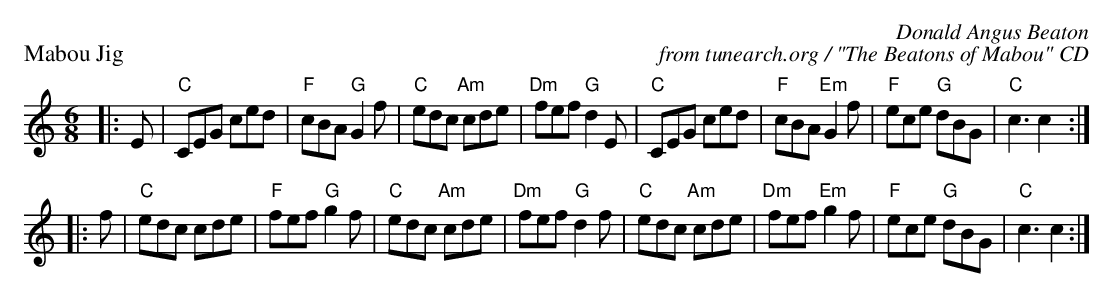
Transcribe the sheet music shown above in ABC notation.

X:1
P: Mabou Jig
C: Donald Angus Beaton
C: from tunearch.org / "The Beatons of Mabou" CD
M: 6/8
L: 1/8
K: C
|: E|"C"CEG ced|"F"cBA "G"G2f|"C"edc "Am"cde|"Dm"fef "G"d2E|"C"CEG ced|"F"cBA "Em"G2f|"F"ece "G"dBG|"C"c3 c2:|
|:f|"C"edc cde|"F"fef "G"g2f|"C"edc "Am"cde|"Dm"fef "G"d2f| "C"edc "Am"cde|"Dm"fef "Em"g2f|"F"ece "G"dBG|"C"c3 c2:|
